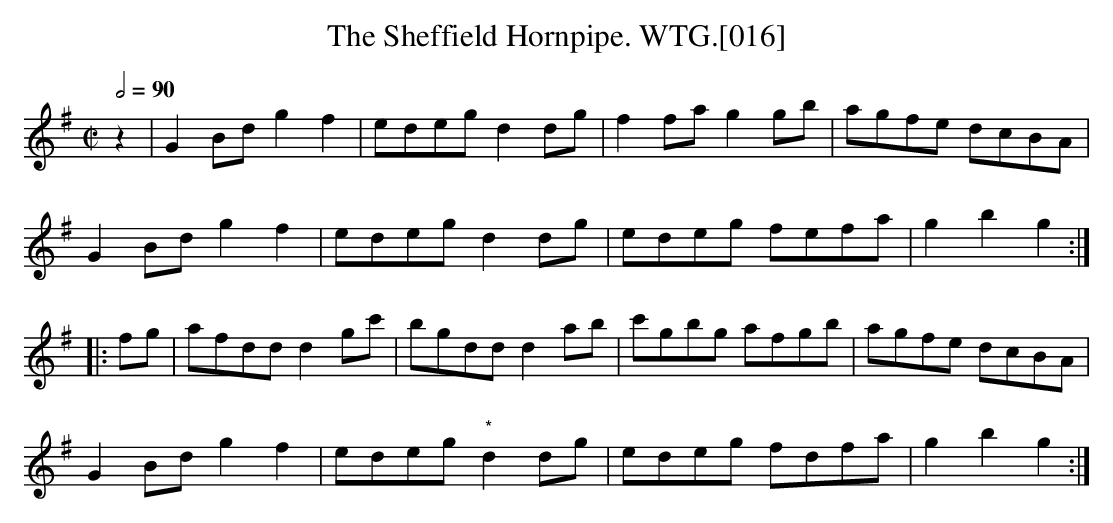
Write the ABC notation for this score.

X:1
T:Sheffield Hornpipe. WTG.[016], The
M:C|
L:1/8
Q:1/2=90
K:G
z2 | G2Bd g2f2|edeg d2dg|f2fag2gb|agfe dcBA|
G2Bdg2f2|edeg d2dg|edeg fefa|g2b2g2:|
|:fg|afddd2gc'|bgdd d2ab|c'gbg afgb|agfe dcBA|
G2Bd g2f2|edeg "*"d2dg|edeg fdfa|g2b2g2:|
